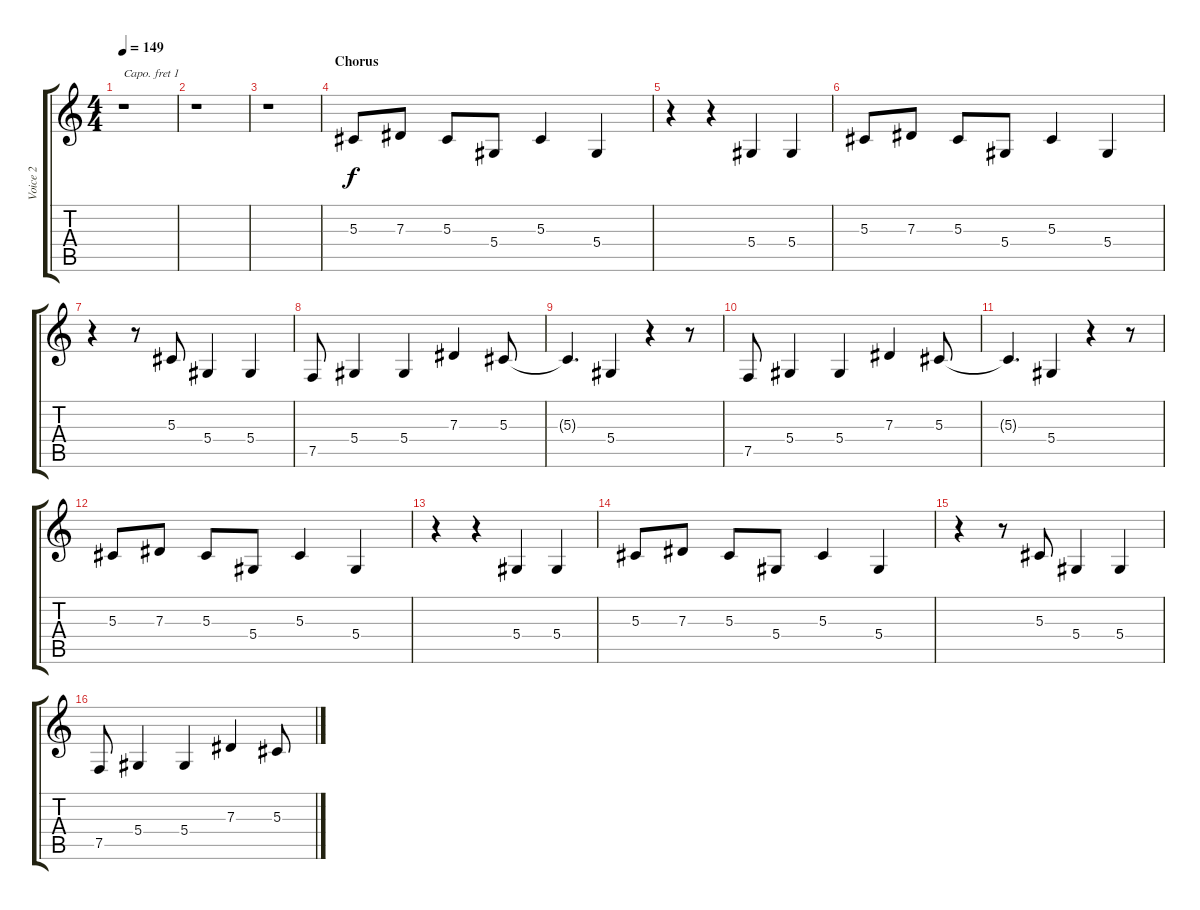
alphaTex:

\track ("Voice 2" "Voice 2") {instrument voiceoohs}
\staff {score tabs}
\capo 1
\tuning (E4 B3 G3 D3 A2 E2) {hide}
\ts (4 4)
\tempo 149
\clef g2
\ks c
r.1{dy f} |
r.1 |
r.1 |
\section ("" "Chorus")
5.3.8 7.3.8 5.3.8 5.4.8 5.3.4 5.4.4 |
r.4 r.4 5.4.4 5.4.4 |
5.3.8 7.3.8 5.3.8 5.4.8 5.3.4 5.4.4 |
r.4 r.8 5.3.8 5.4.4 5.4.4 |
7.5.8 5.4.4 5.4.4 7.3.4 5.3.8 |
5.3{t}.4{d} 5.4.4 r.4 r.8 |
7.5.8 5.4.4 5.4.4 7.3.4 5.3.8 |
5.3{t}.4{d} 5.4.4 r.4 r.8 |
5.3.8 7.3.8 5.3.8 5.4.8 5.3.4 5.4.4 |
r.4 r.4 5.4.4 5.4.4 |
5.3.8 7.3.8 5.3.8 5.4.8 5.3.4 5.4.4 |
r.4 r.8 5.3.8 5.4.4 5.4.4 |
7.5.8 5.4.4 5.4.4 7.3.4 5.3.8
